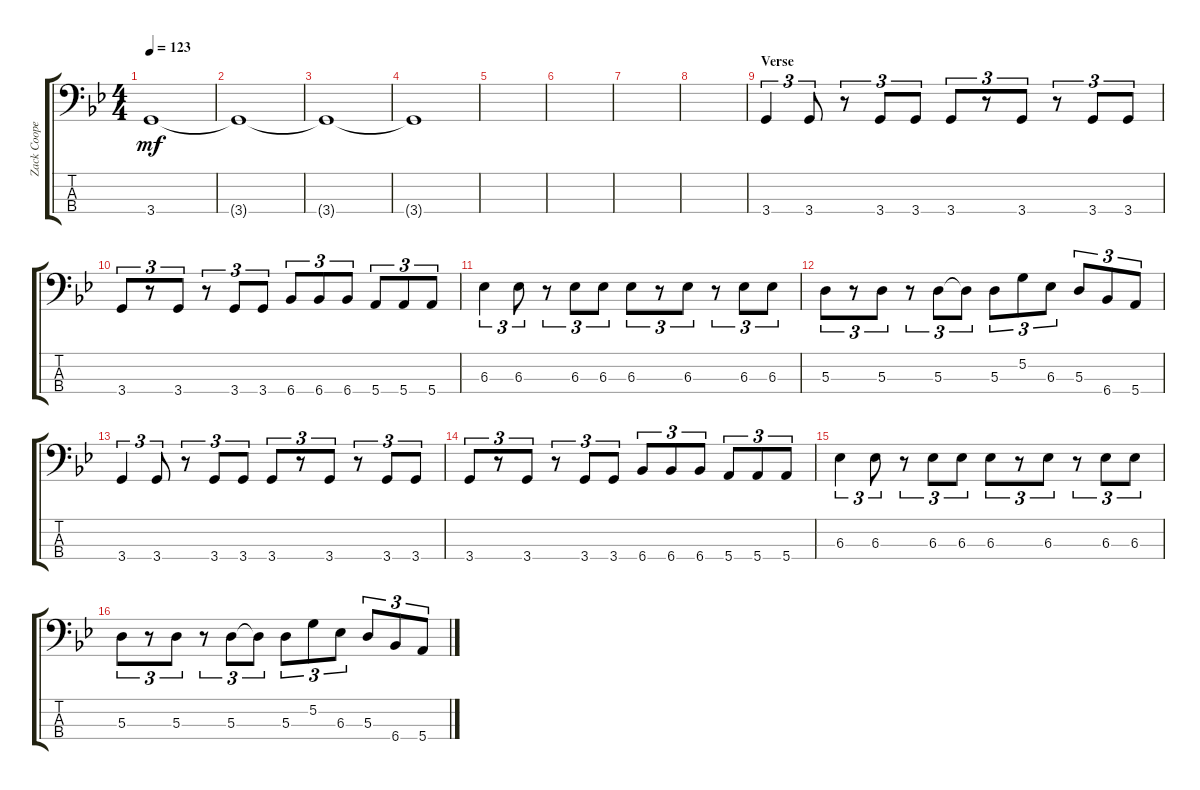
\track ("Zack Cooper" "Zack Coope") {instrument electricbassfinger}
\staff {score tabs}
\tuning (G2 D2 A1 E1) {hide}
\ts (4 4)
\tempo 123
\clef f4
\ks gminor
3.4.1{dy mf instrument electricbassfinger} |
3.4{t}.1 |
3.4{t}.1 |
3.4{t}.1 |
|
|
|
|
\section ("" "Verse")
3.4.4{tu (3 2)} 3.4.8{tu (3 2)} r.8{tu (3 2)} 3.4.8{tu (3 2)} 3.4.8{tu (3 2)} 3.4.8{tu (3 2)} r.8{tu (3 2)} 3.4.8{tu (3 2)} r.8{tu (3 2)} 3.4.8{tu (3 2)} 3.4.8{tu (3 2)} |
3.4.8{tu (3 2)} r.8{tu (3 2)} 3.4.8{tu (3 2)} r.8{tu (3 2)} 3.4.8{tu (3 2)} 3.4.8{tu (3 2)} 6.4.8{tu (3 2)} 6.4.8{tu (3 2)} 6.4.8{tu (3 2)} 5.4.8{tu (3 2)} 5.4.8{tu (3 2)} 5.4.8{tu (3 2)} |
6.3.4{tu (3 2)} 6.3.8{tu (3 2)} r.8{tu (3 2)} 6.3.8{tu (3 2)} 6.3.8{tu (3 2)} 6.3.8{tu (3 2)} r.8{tu (3 2)} 6.3.8{tu (3 2)} r.8{tu (3 2)} 6.3.8{tu (3 2)} 6.3.8{tu (3 2)} |
5.3.8{tu (3 2)} r.8{tu (3 2)} 5.3.8{tu (3 2)} r.8{tu (3 2)} 5.3.8{tu (3 2)} 5.3{t}.8{tu (3 2)} 5.3.8{tu (3 2)} 5.2.8{tu (3 2)} 6.3.8{tu (3 2)} 5.3.8{tu (3 2)} 6.4.8{tu (3 2)} 5.4.8{tu (3 2)} |
3.4.4{tu (3 2)} 3.4.8{tu (3 2)} r.8{tu (3 2)} 3.4.8{tu (3 2)} 3.4.8{tu (3 2)} 3.4.8{tu (3 2)} r.8{tu (3 2)} 3.4.8{tu (3 2)} r.8{tu (3 2)} 3.4.8{tu (3 2)} 3.4.8{tu (3 2)} |
3.4.8{tu (3 2)} r.8{tu (3 2)} 3.4.8{tu (3 2)} r.8{tu (3 2)} 3.4.8{tu (3 2)} 3.4.8{tu (3 2)} 6.4.8{tu (3 2)} 6.4.8{tu (3 2)} 6.4.8{tu (3 2)} 5.4.8{tu (3 2)} 5.4.8{tu (3 2)} 5.4.8{tu (3 2)} |
6.3.4{tu (3 2)} 6.3.8{tu (3 2)} r.8{tu (3 2)} 6.3.8{tu (3 2)} 6.3.8{tu (3 2)} 6.3.8{tu (3 2)} r.8{tu (3 2)} 6.3.8{tu (3 2)} r.8{tu (3 2)} 6.3.8{tu (3 2)} 6.3.8{tu (3 2)} |
5.3.8{tu (3 2)} r.8{tu (3 2)} 5.3.8{tu (3 2)} r.8{tu (3 2)} 5.3.8{tu (3 2)} 5.3{t}.8{tu (3 2)} 5.3.8{tu (3 2)} 5.2.8{tu (3 2)} 6.3.8{tu (3 2)} 5.3.8{tu (3 2)} 6.4.8{tu (3 2)} 5.4.8{tu (3 2)}
